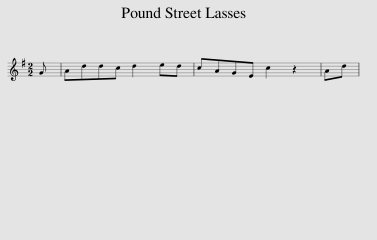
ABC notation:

X:1
L:1/8
M:2/2
I:linebreak $
K:G
V:1 treble
V:1
 G | Addc d2 ed | cAGE c2 z2 | Ad | %4
